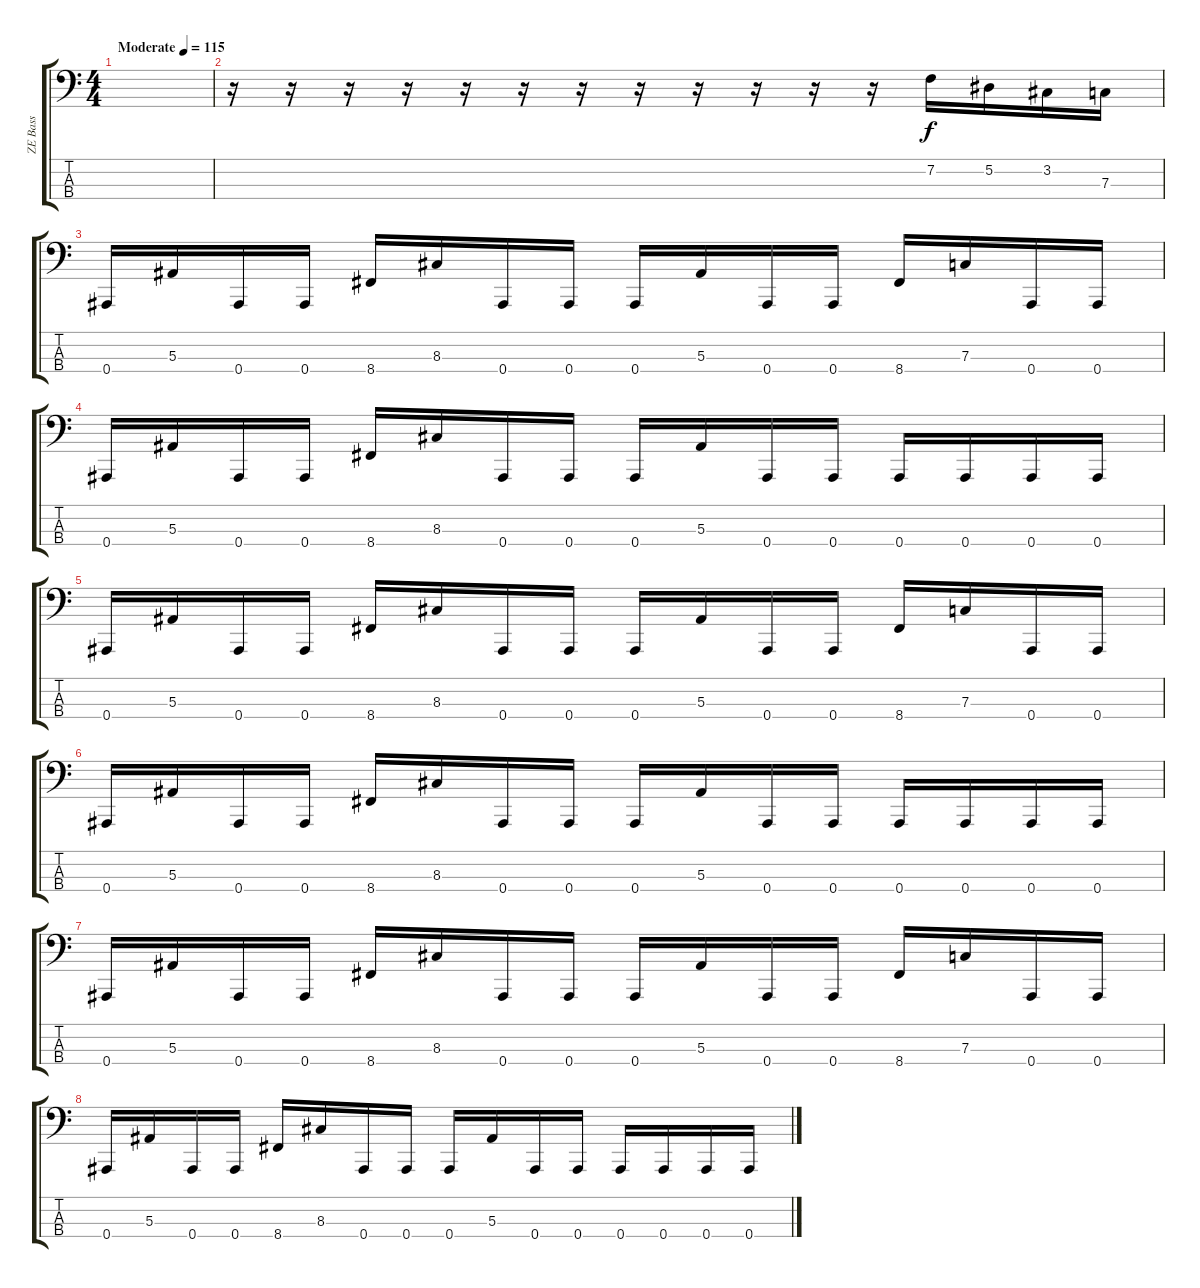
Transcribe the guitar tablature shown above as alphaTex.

\track ("ZE Bass" "ZE Bass") {instrument electricbassfinger}
\staff {score tabs}
\tuning (Eb2 Bb1 F1 Bb0) {hide}
\ts (4 4)
\tempo (115 "Moderate")
\clef f4
\ks c
|
r.16 r.16 r.16 r.16 r.16 r.16 r.16 r.16 r.16 r.16 r.16 r.16 7.2.16 5.2.16 3.2.16 7.3.16 |
0.4.16 5.3.16 0.4.16 0.4.16 8.4.16 8.3.16 0.4.16 0.4.16 0.4.16 5.3.16 0.4.16 0.4.16 8.4.16 7.3.16 0.4.16 0.4.16 |
0.4.16 5.3.16 0.4.16 0.4.16 8.4.16 8.3.16 0.4.16 0.4.16 0.4.16 5.3.16 0.4.16 0.4.16 0.4.16 0.4.16 0.4.16 0.4.16 |
0.4.16 5.3.16 0.4.16 0.4.16 8.4.16 8.3.16 0.4.16 0.4.16 0.4.16 5.3.16 0.4.16 0.4.16 8.4.16 7.3.16 0.4.16 0.4.16 |
0.4.16 5.3.16 0.4.16 0.4.16 8.4.16 8.3.16 0.4.16 0.4.16 0.4.16 5.3.16 0.4.16 0.4.16 0.4.16 0.4.16 0.4.16 0.4.16 |
0.4.16 5.3.16 0.4.16 0.4.16 8.4.16 8.3.16 0.4.16 0.4.16 0.4.16 5.3.16 0.4.16 0.4.16 8.4.16 7.3.16 0.4.16 0.4.16 |
0.4.16 5.3.16 0.4.16 0.4.16 8.4.16 8.3.16 0.4.16 0.4.16 0.4.16 5.3.16 0.4.16 0.4.16 0.4.16 0.4.16 0.4.16 0.4.16
